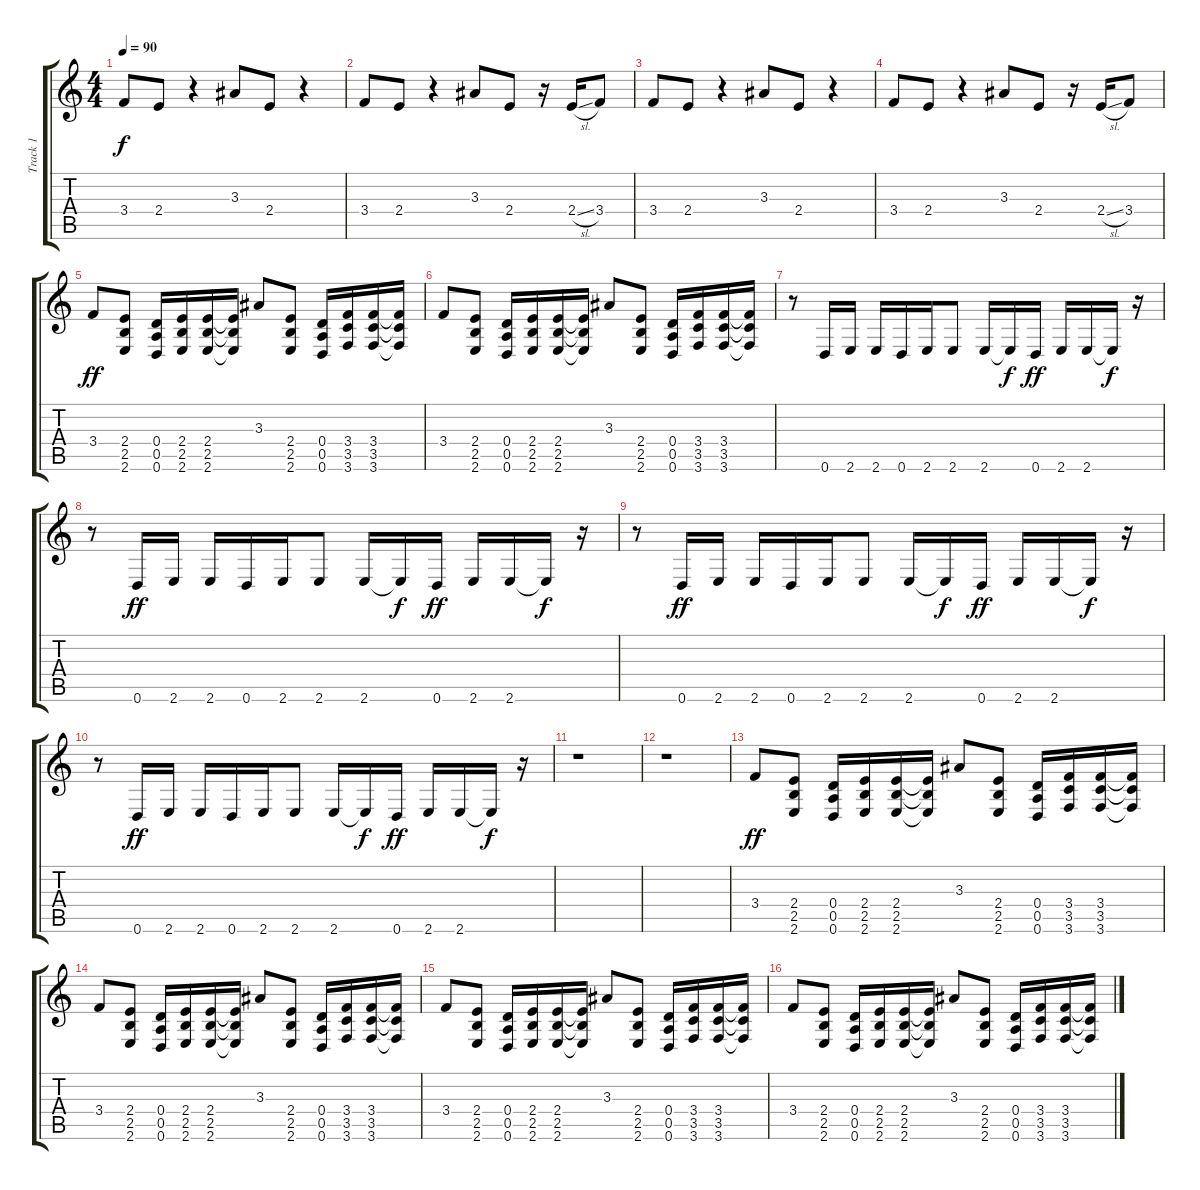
\track ("Track 1" "Track 1") {instrument distortionguitar}
\staff {score tabs}
\tuning (E4 B3 G3 D3 A2 D2) {hide}
\ts (4 4)
\tempo 90
\clef g2
\ks c
3.4.8{dy f instrument distortionguitar} 2.4.8 r.4 3.3.8 2.4.8 r.4 |
3.4.8 2.4.8 r.4 3.3.8 2.4.8 r.16 2.4{sl}.16 3.4.8 |
3.4.8 2.4.8 r.4 3.3.8 2.4.8 r.4 |
3.4.8 2.4.8 r.4 3.3.8 2.4.8 r.16 2.4{sl}.16 3.4.8 |
3.4.8{dy ff} (2.4 2.5 2.6).8 (0.4 0.5 0.6).16 (2.4 2.5 2.6).16 (2.4 2.5 2.6).16 (2.4{t} 2.5{t} 2.6{t}).16 3.3.8 (2.4 2.5 2.6).8 (0.4 0.5 0.6).16 (3.4 3.5 3.6).16 (3.4 3.5 3.6).16 (3.4{t} 3.5{t} 3.6{t}).16 |
3.4.8 (2.4 2.5 2.6).8 (0.4 0.5 0.6).16 (2.4 2.5 2.6).16 (2.4 2.5 2.6).16 (2.4{t} 2.5{t} 2.6{t}).16 3.3.8 (2.4 2.5 2.6).8 (0.4 0.5 0.6).16 (3.4 3.5 3.6).16 (3.4 3.5 3.6).16 (3.4{t} 3.5{t} 3.6{t}).16 |
r.8 0.6.16 2.6.16 2.6.16 0.6.16 2.6.16 2.6.8 2.6.16 2.6{t}.16{dy f} 0.6.16{dy ff} 2.6.16 2.6.16 2.6{t}.16{dy f} r.16 |
r.8 0.6.16{dy ff} 2.6.16 2.6.16 0.6.16 2.6.16 2.6.8 2.6.16 2.6{t}.16{dy f} 0.6.16{dy ff} 2.6.16 2.6.16 2.6{t}.16{dy f} r.16 |
r.8 0.6.16{dy ff} 2.6.16 2.6.16 0.6.16 2.6.16 2.6.8 2.6.16 2.6{t}.16{dy f} 0.6.16{dy ff} 2.6.16 2.6.16 2.6{t}.16{dy f} r.16 |
r.8 0.6.16{dy ff} 2.6.16 2.6.16 0.6.16 2.6.16 2.6.8 2.6.16 2.6{t}.16{dy f} 0.6.16{dy ff} 2.6.16 2.6.16 2.6{t}.16{dy f} r.16 |
r.1 |
r.1 |
3.4.8{dy ff} (2.4 2.5 2.6).8 (0.4 0.5 0.6).16 (2.4 2.5 2.6).16 (2.4 2.5 2.6).16 (2.4{t} 2.5{t} 2.6{t}).16 3.3.8 (2.4 2.5 2.6).8 (0.4 0.5 0.6).16 (3.4 3.5 3.6).16 (3.4 3.5 3.6).16 (3.4{t} 3.5{t} 3.6{t}).16 |
3.4.8 (2.4 2.5 2.6).8 (0.4 0.5 0.6).16 (2.4 2.5 2.6).16 (2.4 2.5 2.6).16 (2.4{t} 2.5{t} 2.6{t}).16 3.3.8 (2.4 2.5 2.6).8 (0.4 0.5 0.6).16 (3.4 3.5 3.6).16 (3.4 3.5 3.6).16 (3.4{t} 3.5{t} 3.6{t}).16 |
3.4.8 (2.4 2.5 2.6).8 (0.4 0.5 0.6).16 (2.4 2.5 2.6).16 (2.4 2.5 2.6).16 (2.4{t} 2.5{t} 2.6{t}).16 3.3.8 (2.4 2.5 2.6).8 (0.4 0.5 0.6).16 (3.4 3.5 3.6).16 (3.4 3.5 3.6).16 (3.4{t} 3.5{t} 3.6{t}).16 |
3.4.8 (2.4 2.5 2.6).8 (0.4 0.5 0.6).16 (2.4 2.5 2.6).16 (2.4 2.5 2.6).16 (2.4{t} 2.5{t} 2.6{t}).16 3.3.8 (2.4 2.5 2.6).8 (0.4 0.5 0.6).16 (3.4 3.5 3.6).16 (3.4 3.5 3.6).16 (3.4{t} 3.5{t} 3.6{t}).16
